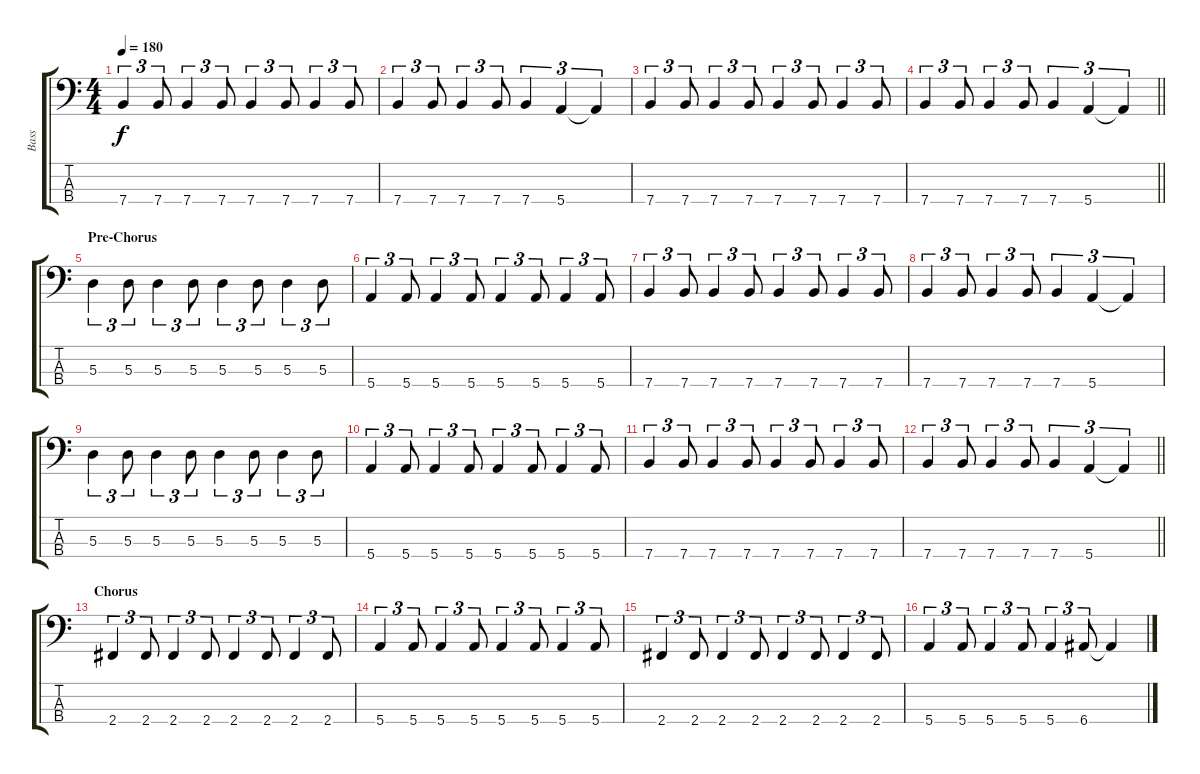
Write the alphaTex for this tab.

\track ("Bass" "Bass") {instrument electricbasspick}
\staff {score tabs}
\tuning (G2 D2 A1 E1) {hide}
\ts (4 4)
\tempo 180
\clef f4
\ks c
7.4.4{tu (3 2) dy f} 7.4.8{tu (3 2)} 7.4.4{tu (3 2)} 7.4.8{tu (3 2)} 7.4.4{tu (3 2)} 7.4.8{tu (3 2)} 7.4.4{tu (3 2)} 7.4.8{tu (3 2)} |
7.4.4{tu (3 2)} 7.4.8{tu (3 2)} 7.4.4{tu (3 2)} 7.4.8{tu (3 2)} 7.4.4{tu (3 2)} 5.4.4{tu (3 2)} 5.4{t}.4{tu (3 2)} |
7.4.4{tu (3 2)} 7.4.8{tu (3 2)} 7.4.4{tu (3 2)} 7.4.8{tu (3 2)} 7.4.4{tu (3 2)} 7.4.8{tu (3 2)} 7.4.4{tu (3 2)} 7.4.8{tu (3 2)} |
\barLineRight lightlight
7.4.4{tu (3 2)} 7.4.8{tu (3 2)} 7.4.4{tu (3 2)} 7.4.8{tu (3 2)} 7.4.4{tu (3 2)} 5.4.4{tu (3 2)} 5.4{t}.4{tu (3 2)} |
\section ("" "Pre-Chorus")
5.3.4{tu (3 2)} 5.3.8{tu (3 2)} 5.3.4{tu (3 2)} 5.3.8{tu (3 2)} 5.3.4{tu (3 2)} 5.3.8{tu (3 2)} 5.3.4{tu (3 2)} 5.3.8{tu (3 2)} |
5.4.4{tu (3 2)} 5.4.8{tu (3 2)} 5.4.4{tu (3 2)} 5.4.8{tu (3 2)} 5.4.4{tu (3 2)} 5.4.8{tu (3 2)} 5.4.4{tu (3 2)} 5.4.8{tu (3 2)} |
7.4.4{tu (3 2)} 7.4.8{tu (3 2)} 7.4.4{tu (3 2)} 7.4.8{tu (3 2)} 7.4.4{tu (3 2)} 7.4.8{tu (3 2)} 7.4.4{tu (3 2)} 7.4.8{tu (3 2)} |
7.4.4{tu (3 2)} 7.4.8{tu (3 2)} 7.4.4{tu (3 2)} 7.4.8{tu (3 2)} 7.4.4{tu (3 2)} 5.4.4{tu (3 2)} 5.4{t}.4{tu (3 2)} |
5.3.4{tu (3 2)} 5.3.8{tu (3 2)} 5.3.4{tu (3 2)} 5.3.8{tu (3 2)} 5.3.4{tu (3 2)} 5.3.8{tu (3 2)} 5.3.4{tu (3 2)} 5.3.8{tu (3 2)} |
5.4.4{tu (3 2)} 5.4.8{tu (3 2)} 5.4.4{tu (3 2)} 5.4.8{tu (3 2)} 5.4.4{tu (3 2)} 5.4.8{tu (3 2)} 5.4.4{tu (3 2)} 5.4.8{tu (3 2)} |
7.4.4{tu (3 2)} 7.4.8{tu (3 2)} 7.4.4{tu (3 2)} 7.4.8{tu (3 2)} 7.4.4{tu (3 2)} 7.4.8{tu (3 2)} 7.4.4{tu (3 2)} 7.4.8{tu (3 2)} |
\barLineRight lightlight
7.4.4{tu (3 2)} 7.4.8{tu (3 2)} 7.4.4{tu (3 2)} 7.4.8{tu (3 2)} 7.4.4{tu (3 2)} 5.4.4{tu (3 2)} 5.4{t}.4{tu (3 2)} |
\section ("" "Chorus")
2.4.4{tu (3 2)} 2.4.8{tu (3 2)} 2.4.4{tu (3 2)} 2.4.8{tu (3 2)} 2.4.4{tu (3 2)} 2.4.8{tu (3 2)} 2.4.4{tu (3 2)} 2.4.8{tu (3 2)} |
5.4.4{tu (3 2)} 5.4.8{tu (3 2)} 5.4.4{tu (3 2)} 5.4.8{tu (3 2)} 5.4.4{tu (3 2)} 5.4.8{tu (3 2)} 5.4.4{tu (3 2)} 5.4.8{tu (3 2)} |
2.4.4{tu (3 2)} 2.4.8{tu (3 2)} 2.4.4{tu (3 2)} 2.4.8{tu (3 2)} 2.4.4{tu (3 2)} 2.4.8{tu (3 2)} 2.4.4{tu (3 2)} 2.4.8{tu (3 2)} |
5.4.4{tu (3 2)} 5.4.8{tu (3 2)} 5.4.4{tu (3 2)} 5.4.8{tu (3 2)} 5.4.4{tu (3 2)} 6.4.8{tu (3 2)} 6.4{t}.4
